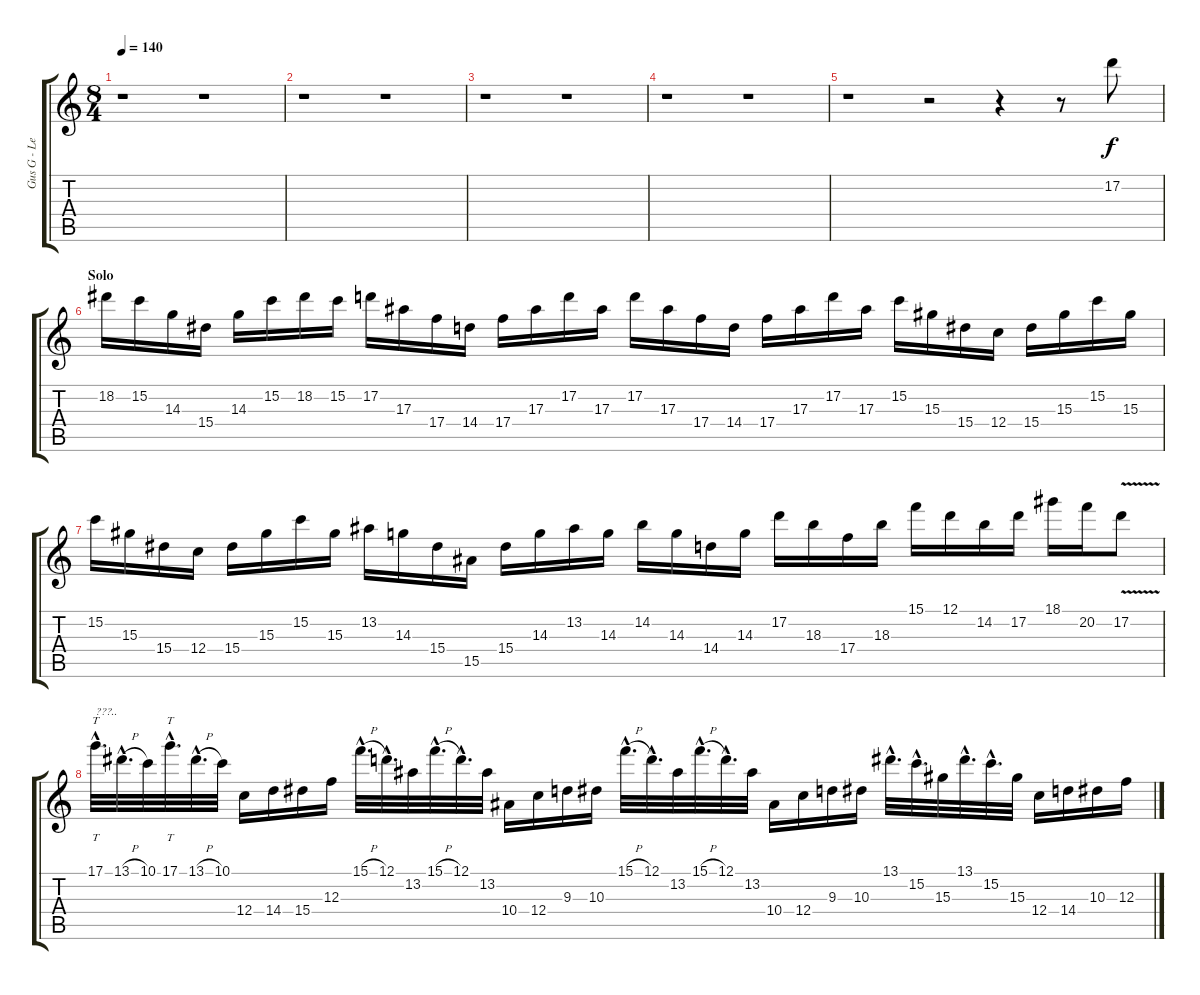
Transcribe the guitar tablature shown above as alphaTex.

\track ("Gus G - Lead/harmony" "Gus G - Le") {instrument overdrivenguitar}
\staff {score tabs}
\tuning (D4 A3 F3 C3 G2 C2) {hide}
\ts (8 4)
\tempo 140
\clef g2
\ks c
r.1{dy f} r.1 |
r.1 r.1 |
r.1 r.1 |
r.1 r.1 |
r.1 r.2 r.4 r.8 17.2.8 |
\section ("" "Solo")
18.2.16 15.2.16 14.3.16 15.4.16 14.3.16 15.2.16 18.2.16 15.2.16 17.2.16 17.3.16 17.4.16 14.4.16 17.4.16 17.3.16 17.2.16 17.3.16 17.2.16 17.3.16 17.4.16 14.4.16 17.4.16 17.3.16 17.2.16 17.3.16 15.2.16 15.3.16 15.4.16 12.4.16 15.4.16 15.3.16 15.2.16 15.3.16 |
15.2.16 15.3.16 15.4.16 12.4.16 15.4.16 15.3.16 15.2.16 15.3.16 13.2.16 14.3.16 15.4.16 15.5.16 15.4.16 14.3.16 13.2.16 14.3.16 14.2.16 14.3.16 14.4.16 14.3.16 17.2.16 18.3.16 17.4.16 18.3.16 15.1.16 12.1.16 14.2.16 17.2.16 18.1.16 20.2.16 17.2{v}.8 |
17.1{hac}.32{tt d txt "???.."} 13.1{h hac}.32{d} 10.1.32 17.1{hac}.32{tt d} 13.1{h hac}.32{d} 10.1.32 12.4.16 14.4.16 15.4.16 12.3.16 15.1{h hac}.32{d} 12.1{hac}.32{d} 13.2.32 15.1{h hac}.32{d} 12.1{hac}.32{d} 13.2.32 10.4.16 12.4.16 9.3.16 10.3.16 15.1{h hac}.32{d} 12.1{hac}.32{d} 13.2.32 15.1{h hac}.32{d} 12.1{hac}.32{d} 13.2.32 10.4.16 12.4.16 9.3.16 10.3.16 13.1{hac}.32{d} 15.2{hac}.32{d} 15.3.32 13.1{hac}.32{d} 15.2{hac}.32{d} 15.3.32 12.4.16 14.4.16 10.3.16 12.3.16
